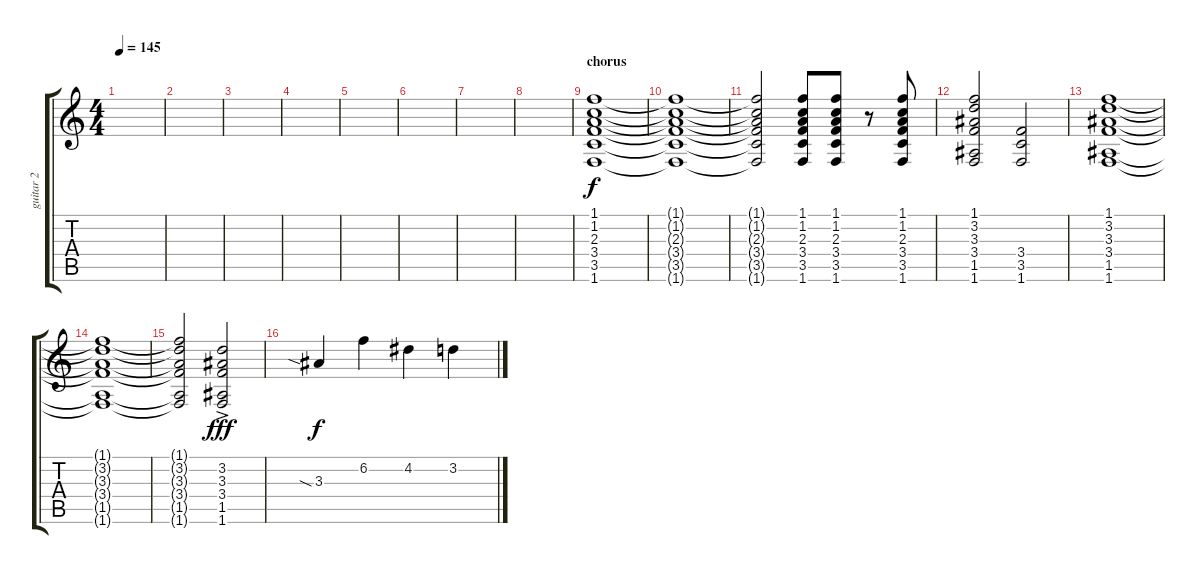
\track ("guitar 2" "guitar 2") {instrument overdrivenguitar}
\staff {score tabs}
\tuning (E4 B3 G3 D3 A2 E2) {hide}
\ts (4 4)
\tempo 145
\clef g2
\ks c
|
|
|
|
|
|
|
|
\section ("" "chorus")
(1.1 1.2 2.3 3.4 3.5 1.6).1 |
(1.1{t} 1.2{t} 2.3{t} 3.4{t} 3.5{t} 1.6{t}).1 |
(1.1{t} 1.2{t} 2.3{t} 3.4{t} 3.5{t} 1.6{t}).2 (1.1 1.2 2.3 3.4 3.5 1.6).8 (1.1 1.2 2.3 3.4 3.5 1.6).8 r.8 (1.1 1.2 2.3 3.4 3.5 1.6).8 |
(1.1 3.2 3.3 3.4 1.5 1.6).2 (3.4 3.5 1.6).2 |
(1.1 3.2 3.3 3.4 1.5 1.6).1 |
(1.1{t} 3.2{t} 3.3{t} 3.4{t} 1.5{t} 1.6{t}).1 |
(1.1{t} 3.2{t} 3.3{t} 3.4{t} 1.5{t} 1.6{t}).2 (3.2{ac} 3.3 3.4 1.5 1.6).2{dy fff} |
3.3{sia}.4{dy f} 6.2.4 4.2.4 3.2.4
